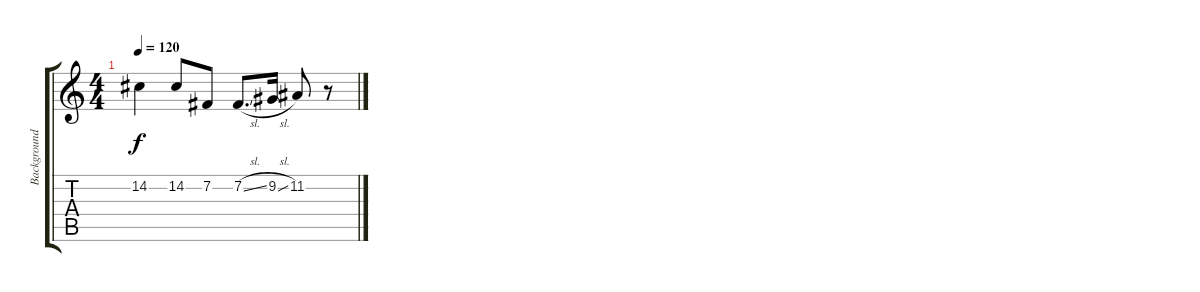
\track ("Background Vocal" "Background") {instrument choiraahs}
\staff {score tabs}
\tuning (E4 B3 G3 D3 A2 E2) {hide}
\ts (4 4)
\tempo 120
\clef g2
\ks c
14.2.4{dy f} 14.2.8 7.2.8 7.2{sl}.8{d} 9.2{sl}.16 11.2.8 r.8
